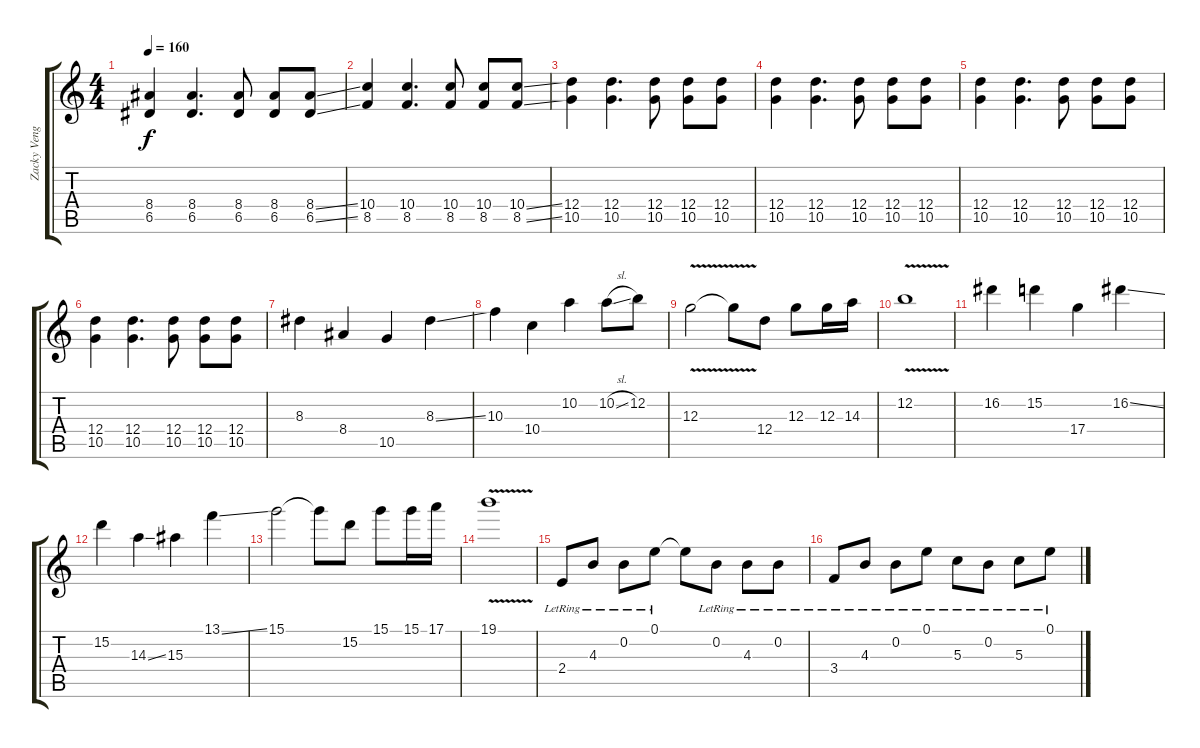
\track ("Zacky Vengeance Ryhtem" "Zacky Veng") {instrument distortionguitar}
\staff {score tabs}
\tuning (E4 B3 G3 D3 A2 D2) {hide}
\ts (4 4)
\tempo 160
\clef g2
\ks c
(8.4 6.5).4{dy f} (8.4 6.5).4{d} (8.4 6.5).8 (8.4 6.5).8 (8.4{ss} 6.5{ss}).8 |
(10.4 8.5).4 (10.4 8.5).4{d} (10.4 8.5).8 (10.4 8.5).8 (10.4{ss} 8.5{ss}).8 |
(12.4 10.5).4 (12.4 10.5).4{d} (12.4 10.5).8 (12.4 10.5).8 (12.4 10.5).8 |
(12.4 10.5).4 (12.4 10.5).4{d} (12.4 10.5).8 (12.4 10.5).8 (12.4 10.5).8 |
(12.4 10.5).4 (12.4 10.5).4{d} (12.4 10.5).8 (12.4 10.5).8 (12.4 10.5).8 |
(12.4 10.5).4 (12.4 10.5).4{d} (12.4 10.5).8 (12.4 10.5).8 (12.4 10.5).8 |
8.3.4 8.4.4 10.5.4 8.3{ss}.4 |
10.3.4 10.4.4 10.2.4 10.2{sl}.8 12.2.8 |
12.3{v}.2 12.3{t}.8 12.4.8 12.3.8 12.3.16 14.3.16 |
12.2{v}.1 |
16.2.4 15.2.4 17.4.4 16.2{ss}.4 |
15.2.4 14.3{ss}.4 15.3.4 13.1{ss}.4 |
15.1.2 15.1{t}.8 15.2.8 15.1.8 15.1.16 17.1.16 |
19.1{v}.1 |
2.4{lr}.8{volume 9 balance 8 instrument electricguitarjazz} 4.3{lr}.8 0.2{lr}.8 0.1{lr}.8 0.1{t}.8 0.2{lr}.8 4.3{lr}.8 0.2{lr}.8 |
3.4{lr}.8 4.3{lr}.8 0.2{lr}.8 0.1{lr}.8 5.3{lr}.8 0.2{lr}.8 5.3{lr}.8 0.1{lr}.8
